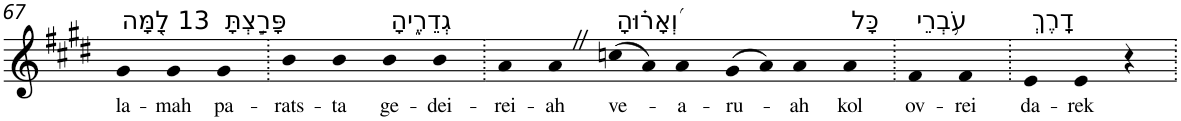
**kern	**text
*part1	*part1
*staff1	*staff1
*I"Piano	*
*I'Pno	*
!!LO:PB:g=z
*clefG2	*
*k[f#c#g#d#]	*
*E:	*
=67	=67
!LO:TX:a:t=13 לָ֭מָּה	!
!	!LO:LY:b
4g#	la-
!	!LO:LY:b
4g#	-mah
!LO:TX:a:t=פָּרַ֣צְתָּ	!
!	!LO:LY:b
4g#	pa-
=68.	=68.
!	!LO:LY:b
4b	-rats-
!	!LO:LY:b
4b	-ta
!LO:TX:a:t=גְדֵרֶ֑יהָ	!
!	!LO:LY:b
4b	ge-
!	!LO:LY:b
4b	-dei-
=69.	=69.
!	!LO:LY:b
4a	-rei-
!	!LO:LY:b
4aZ	-ah
!LO:TX:a:t=וְ֝אָר֗וּהָ	!
!	!LO:LY:b
(>8ccn	ve-
8a)	.
!	!LO:LY:b
4a	-a-
!	!LO:LY:b
(>8g#	-ru-
8a)	.
!	!LO:LY:b
4a	-ah
!LO:TX:a:t=כָּל	!
!	!LO:LY:b
4a	kol
=70.	=70.
!LO:TX:a:t=עֹ֥בְרֵי	!
!	!LO:LY:b
4f#	ov-
!	!LO:LY:b
4f#	-rei
=71.	=71.
!LO:TX:a:t=דָֽרֶךְ	!
!	!LO:LY:b
4e	da-
!	!LO:LY:b
4e	-rek
4r	.
=.	=.
*-	*-
